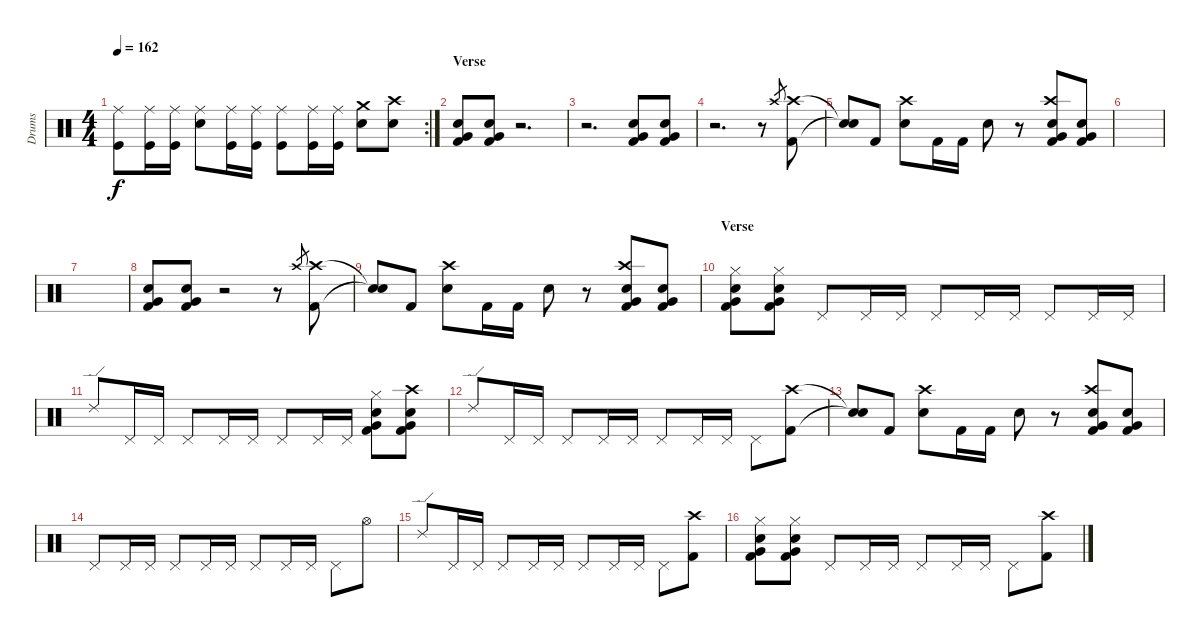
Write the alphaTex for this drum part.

\track ("Drums" "Drums") {instrument percussion}
\staff {score}
\articulation defaults
\rc 2
\ts (4 4)
\tempo 162
\clef neutral
\ks c
("Ride (middle)" "Kick (hit)").8{dy f} ("Ride (middle)" "Kick (hit)").16 ("Ride (middle)" "Kick (hit)").16 ("Ride (middle)" "Electric Snare (hit)").8 ("Ride (middle)" "Kick (hit)").16 ("Ride (middle)" "Kick (hit)").16 ("Ride (middle)" "Kick (hit)").8 ("Ride (middle)" "Kick (hit)").16 ("Ride (middle)" "Kick (hit)").16 ("Crash medium (hit)" "Electric Snare (hit)").8 ("Crash high (hit)" "Electric Snare (hit)").8 |
\section ("" "Verse")
("Very Low Tom (hit)" "Electric Snare (hit)" "Kick (hit) 2").8 ("Very Low Tom (hit)" "Electric Snare (hit)" "Kick (hit) 2").8 r.2{d} |
r.2{d} ("Very Low Tom (hit)" "Electric Snare (hit)" "Kick (hit) 2").8 ("Very Low Tom (hit)" "Electric Snare (hit)" "Kick (hit) 2").8 |
r.2{d} r.8 "Crash high (hit)".8{gr} ("Crash high (hit)" "Kick (hit) 2").8 |
("Snare (hit)"{t} "Snare (hit)"{t}).8 "Kick (hit) 2".8 ("Crash high (hit)" "Electric Snare (hit)").8 "Kick (hit) 2".16 "Kick (hit) 2".16 "Electric Snare (hit)".8 r.8 ("Crash high (hit)" "Very Low Tom (hit)" "Electric Snare (hit)" "Kick (hit) 2").8 ("Very Low Tom (hit)" "Electric Snare (hit)" "Kick (hit) 2").8 |
|
|
("Very Low Tom (hit)" "Electric Snare (hit)" "Kick (hit) 2").8 ("Very Low Tom (hit)" "Electric Snare (hit)" "Kick (hit) 2").8 r.2 r.8 "Crash high (hit)".8{gr} ("Crash high (hit)" "Kick (hit) 2").8 |
("Snare (hit)"{t} "Snare (hit)"{t}).8 "Kick (hit) 2".8 ("Crash high (hit)" "Electric Snare (hit)").8 "Kick (hit) 2".16 "Kick (hit) 2".16 "Electric Snare (hit)".8 r.8 ("Crash high (hit)" "Very Low Tom (hit)" "Electric Snare (hit)" "Kick (hit) 2").8 ("Very Low Tom (hit)" "Electric Snare (hit)" "Kick (hit) 2").8 |
\section ("" "Verse")
("Hi-Hat (closed)" "Very Low Tom (hit)" "Electric Snare (hit)" "Kick (hit) 2").8 ("Hi-Hat (closed)" "Very Low Tom (hit)" "Electric Snare (hit)" "Kick (hit) 2").8 "Pedal Hi-Hat (hit)".8 "Pedal Hi-Hat (hit)".16 "Pedal Hi-Hat (hit)".16 "Pedal Hi-Hat (hit)".8 "Pedal Hi-Hat (hit)".16 "Pedal Hi-Hat (hit)".16 "Pedal Hi-Hat (hit)".8 "Pedal Hi-Hat (hit)".16 "Pedal Hi-Hat (hit)".16 |
"Ride (edge) 2".8 "Pedal Hi-Hat (hit)".16 "Pedal Hi-Hat (hit)".16 "Pedal Hi-Hat (hit)".8 "Pedal Hi-Hat (hit)".16 "Pedal Hi-Hat (hit)".16 "Pedal Hi-Hat (hit)".8 "Pedal Hi-Hat (hit)".16 "Pedal Hi-Hat (hit)".16 ("Hi-Hat (closed)" "Very Low Tom (hit)" "Electric Snare (hit)" "Kick (hit) 2").8 ("Crash high (hit)" "Very Low Tom (hit)" "Electric Snare (hit)" "Kick (hit) 2").8 |
"Ride (edge) 2".8 "Pedal Hi-Hat (hit)".16 "Pedal Hi-Hat (hit)".16 "Pedal Hi-Hat (hit)".8 "Pedal Hi-Hat (hit)".16 "Pedal Hi-Hat (hit)".16 "Pedal Hi-Hat (hit)".8 "Pedal Hi-Hat (hit)".16 "Pedal Hi-Hat (hit)".16 "Pedal Hi-Hat (hit)".8 ("Crash high (hit)" "Kick (hit) 2").8 |
("Snare (hit)"{t} "Snare (hit)"{t}).8 "Kick (hit) 2".8 ("Crash high (hit)" "Electric Snare (hit)").8 "Kick (hit) 2".16 "Kick (hit) 2".16 "Electric Snare (hit)".8 r.8 ("Crash high (hit)" "Very Low Tom (hit)" "Electric Snare (hit)" "Kick (hit) 2").8 ("Very Low Tom (hit)" "Electric Snare (hit)" "Kick (hit) 2").8 |
"Pedal Hi-Hat (hit)".8 "Pedal Hi-Hat (hit)".16 "Pedal Hi-Hat (hit)".16 "Pedal Hi-Hat (hit)".8 "Pedal Hi-Hat (hit)".16 "Pedal Hi-Hat (hit)".16 "Pedal Hi-Hat (hit)".8 "Pedal Hi-Hat (hit)".16 "Pedal Hi-Hat (hit)".16 "Pedal Hi-Hat (hit)".8 "Hi-Hat (open)".8 |
"Ride (edge) 2".8 "Pedal Hi-Hat (hit)".16 "Pedal Hi-Hat (hit)".16 "Pedal Hi-Hat (hit)".8 "Pedal Hi-Hat (hit)".16 "Pedal Hi-Hat (hit)".16 "Pedal Hi-Hat (hit)".8 "Pedal Hi-Hat (hit)".16 "Pedal Hi-Hat (hit)".16 "Pedal Hi-Hat (hit)".8 ("Crash high (hit)" "Kick (hit) 2").8 |
("Hi-Hat (closed)" "Very Low Tom (hit)" "Electric Snare (hit)" "Kick (hit) 2").8 ("Hi-Hat (closed)" "Very Low Tom (hit)" "Electric Snare (hit)" "Kick (hit) 2").8 "Pedal Hi-Hat (hit)".8 "Pedal Hi-Hat (hit)".16 "Pedal Hi-Hat (hit)".16 "Pedal Hi-Hat (hit)".8 "Pedal Hi-Hat (hit)".16 "Pedal Hi-Hat (hit)".16 "Pedal Hi-Hat (hit)".8 ("Crash high (hit)" "Kick (hit) 2").8
